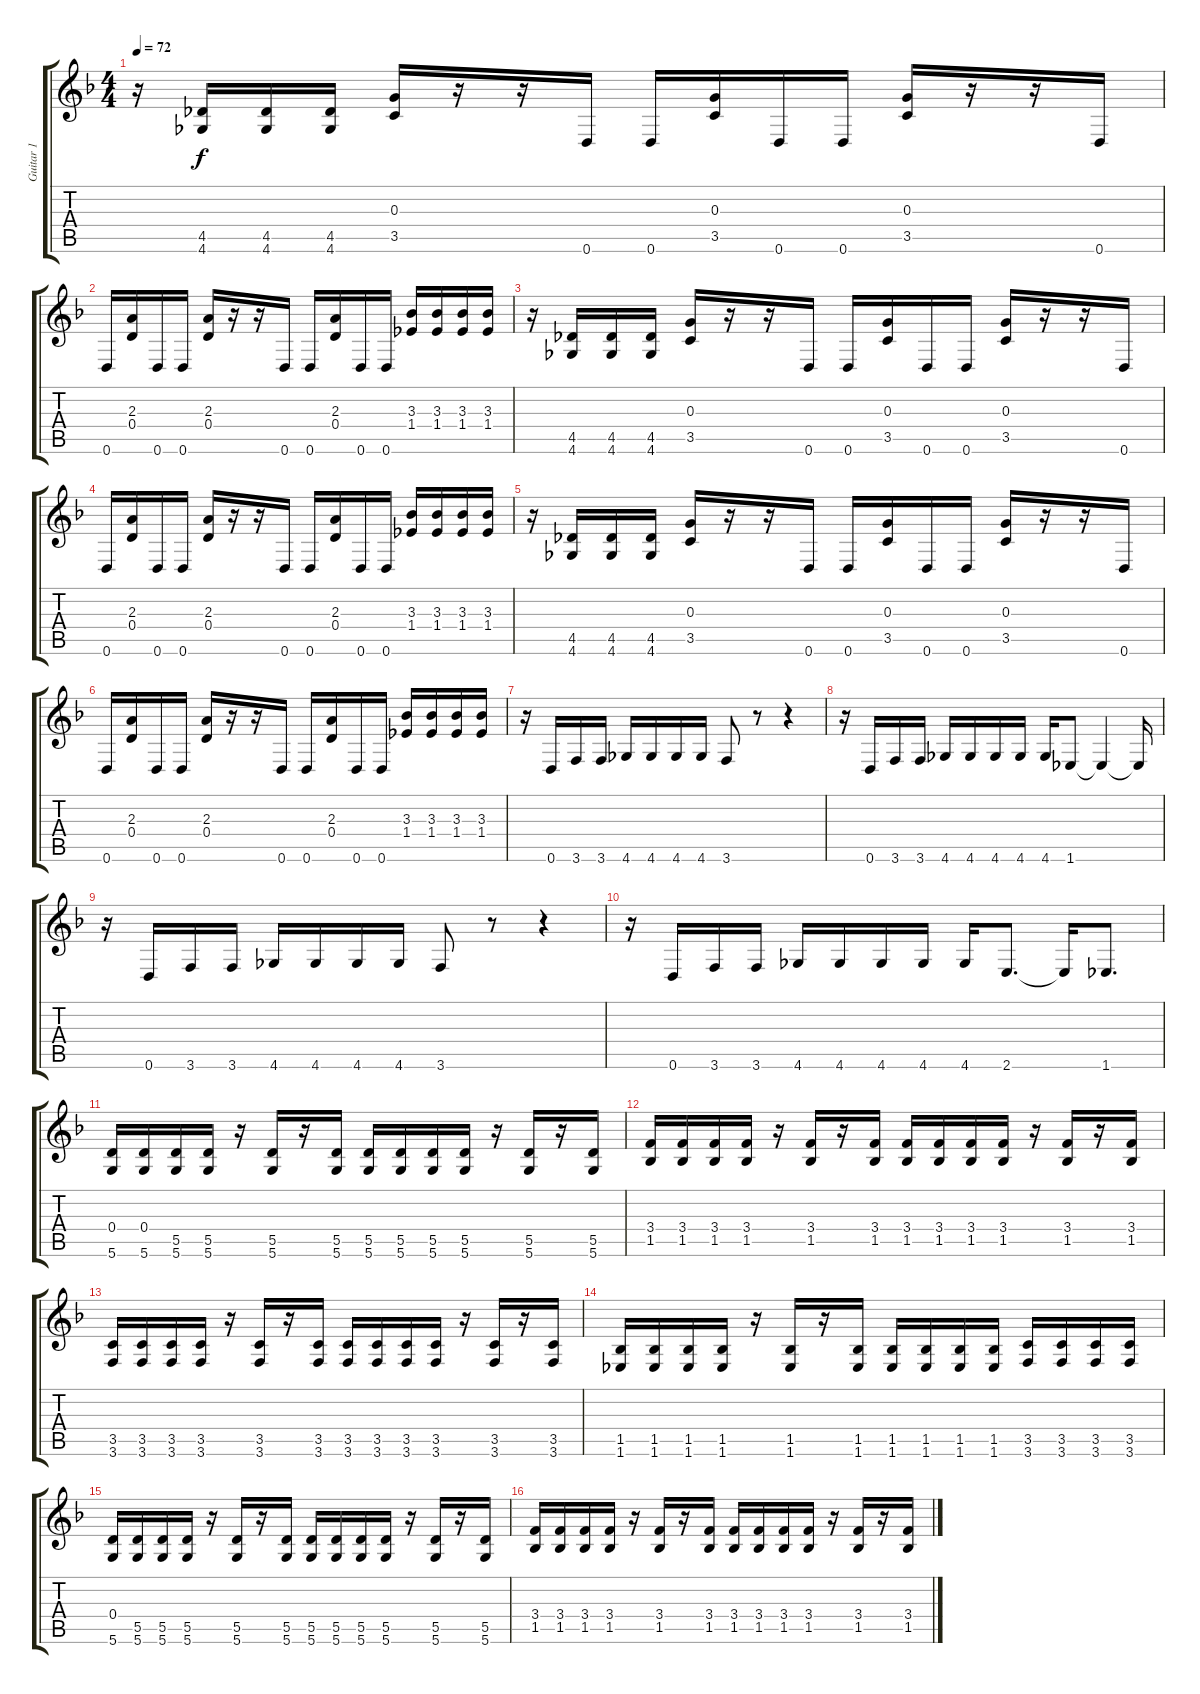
\track ("Guitar 1" "Guitar 1") {instrument acousticguitarsteel}
\staff {score tabs}
\tuning (E4 B3 G3 D3 A2 D2) {hide}
\ts (4 4)
\tempo 72
\clef g2
\ks dminor
r.16{dy f} (4.5 4.6).16 (4.5 4.6).16 (4.5 4.6).16 (0.3 3.5).16 r.16 r.16 0.6.16 0.6.16 (0.3 3.5).16 0.6.16 0.6.16 (0.3 3.5).16 r.16 r.16 0.6.16 |
0.6.16 (2.3 0.4).16 0.6.16 0.6.16 (2.3 0.4).16 r.16 r.16 0.6.16 0.6.16 (2.3 0.4).16 0.6.16 0.6.16 (3.3 1.4).16 (3.3 1.4).16 (3.3 1.4).16 (3.3 1.4).16 |
r.16 (4.5 4.6).16 (4.5 4.6).16 (4.5 4.6).16 (0.3 3.5).16 r.16 r.16 0.6.16 0.6.16 (0.3 3.5).16 0.6.16 0.6.16 (0.3 3.5).16 r.16 r.16 0.6.16 |
0.6.16 (2.3 0.4).16 0.6.16 0.6.16 (2.3 0.4).16 r.16 r.16 0.6.16 0.6.16 (2.3 0.4).16 0.6.16 0.6.16 (3.3 1.4).16 (3.3 1.4).16 (3.3 1.4).16 (3.3 1.4).16 |
r.16 (4.5 4.6).16 (4.5 4.6).16 (4.5 4.6).16 (0.3 3.5).16 r.16 r.16 0.6.16 0.6.16 (0.3 3.5).16 0.6.16 0.6.16 (0.3 3.5).16 r.16 r.16 0.6.16 |
0.6.16 (2.3 0.4).16 0.6.16 0.6.16 (2.3 0.4).16 r.16 r.16 0.6.16 0.6.16 (2.3 0.4).16 0.6.16 0.6.16 (3.3 1.4).16 (3.3 1.4).16 (3.3 1.4).16 (3.3 1.4).16 |
r.16 0.6.16 3.6.16 3.6.16 4.6.16 4.6.16 4.6.16 4.6.16 3.6.8 r.8 r.4 |
r.16 0.6.16 3.6.16 3.6.16 4.6.16 4.6.16 4.6.16 4.6.16 4.6.16 1.6.8 1.6{t}.4 1.6{t}.16 |
r.16 0.6.16 3.6.16 3.6.16 4.6.16 4.6.16 4.6.16 4.6.16 3.6.8 r.8 r.4 |
r.16 0.6.16 3.6.16 3.6.16 4.6.16 4.6.16 4.6.16 4.6.16 4.6.16 2.6.8{d} 2.6{t}.16 1.6.8{d} |
(0.4 5.6).16 (0.4 5.6).16 (5.5 5.6).16 (5.5 5.6).16 r.16 (5.5 5.6).16 r.16 (5.5 5.6).16 (5.5 5.6).16 (5.5 5.6).16 (5.5 5.6).16 (5.5 5.6).16 r.16 (5.5 5.6).16 r.16 (5.5 5.6).16 |
(3.4 1.5).16 (3.4 1.5).16 (3.4 1.5).16 (3.4 1.5).16 r.16 (3.4 1.5).16 r.16 (3.4 1.5).16 (3.4 1.5).16 (3.4 1.5).16 (3.4 1.5).16 (3.4 1.5).16 r.16 (3.4 1.5).16 r.16 (3.4 1.5).16 |
(3.5 3.6).16 (3.5 3.6).16 (3.5 3.6).16 (3.5 3.6).16 r.16 (3.5 3.6).16 r.16 (3.5 3.6).16 (3.5 3.6).16 (3.5 3.6).16 (3.5 3.6).16 (3.5 3.6).16 r.16 (3.5 3.6).16 r.16 (3.5 3.6).16 |
(1.5 1.6).16 (1.5 1.6).16 (1.5 1.6).16 (1.5 1.6).16 r.16 (1.5 1.6).16 r.16 (1.5 1.6).16 (1.5 1.6).16 (1.5 1.6).16 (1.5 1.6).16 (1.5 1.6).16 (3.5 3.6).16 (3.5 3.6).16 (3.5 3.6).16 (3.5 3.6).16 |
(0.4 5.6).16 (5.5 5.6).16 (5.5 5.6).16 (5.5 5.6).16 r.16 (5.5 5.6).16 r.16 (5.5 5.6).16 (5.5 5.6).16 (5.5 5.6).16 (5.5 5.6).16 (5.5 5.6).16 r.16 (5.5 5.6).16 r.16 (5.5 5.6).16 |
(3.4 1.5).16 (3.4 1.5).16 (3.4 1.5).16 (3.4 1.5).16 r.16 (3.4 1.5).16 r.16 (3.4 1.5).16 (3.4 1.5).16 (3.4 1.5).16 (3.4 1.5).16 (3.4 1.5).16 r.16 (3.4 1.5).16 r.16 (3.4 1.5).16
